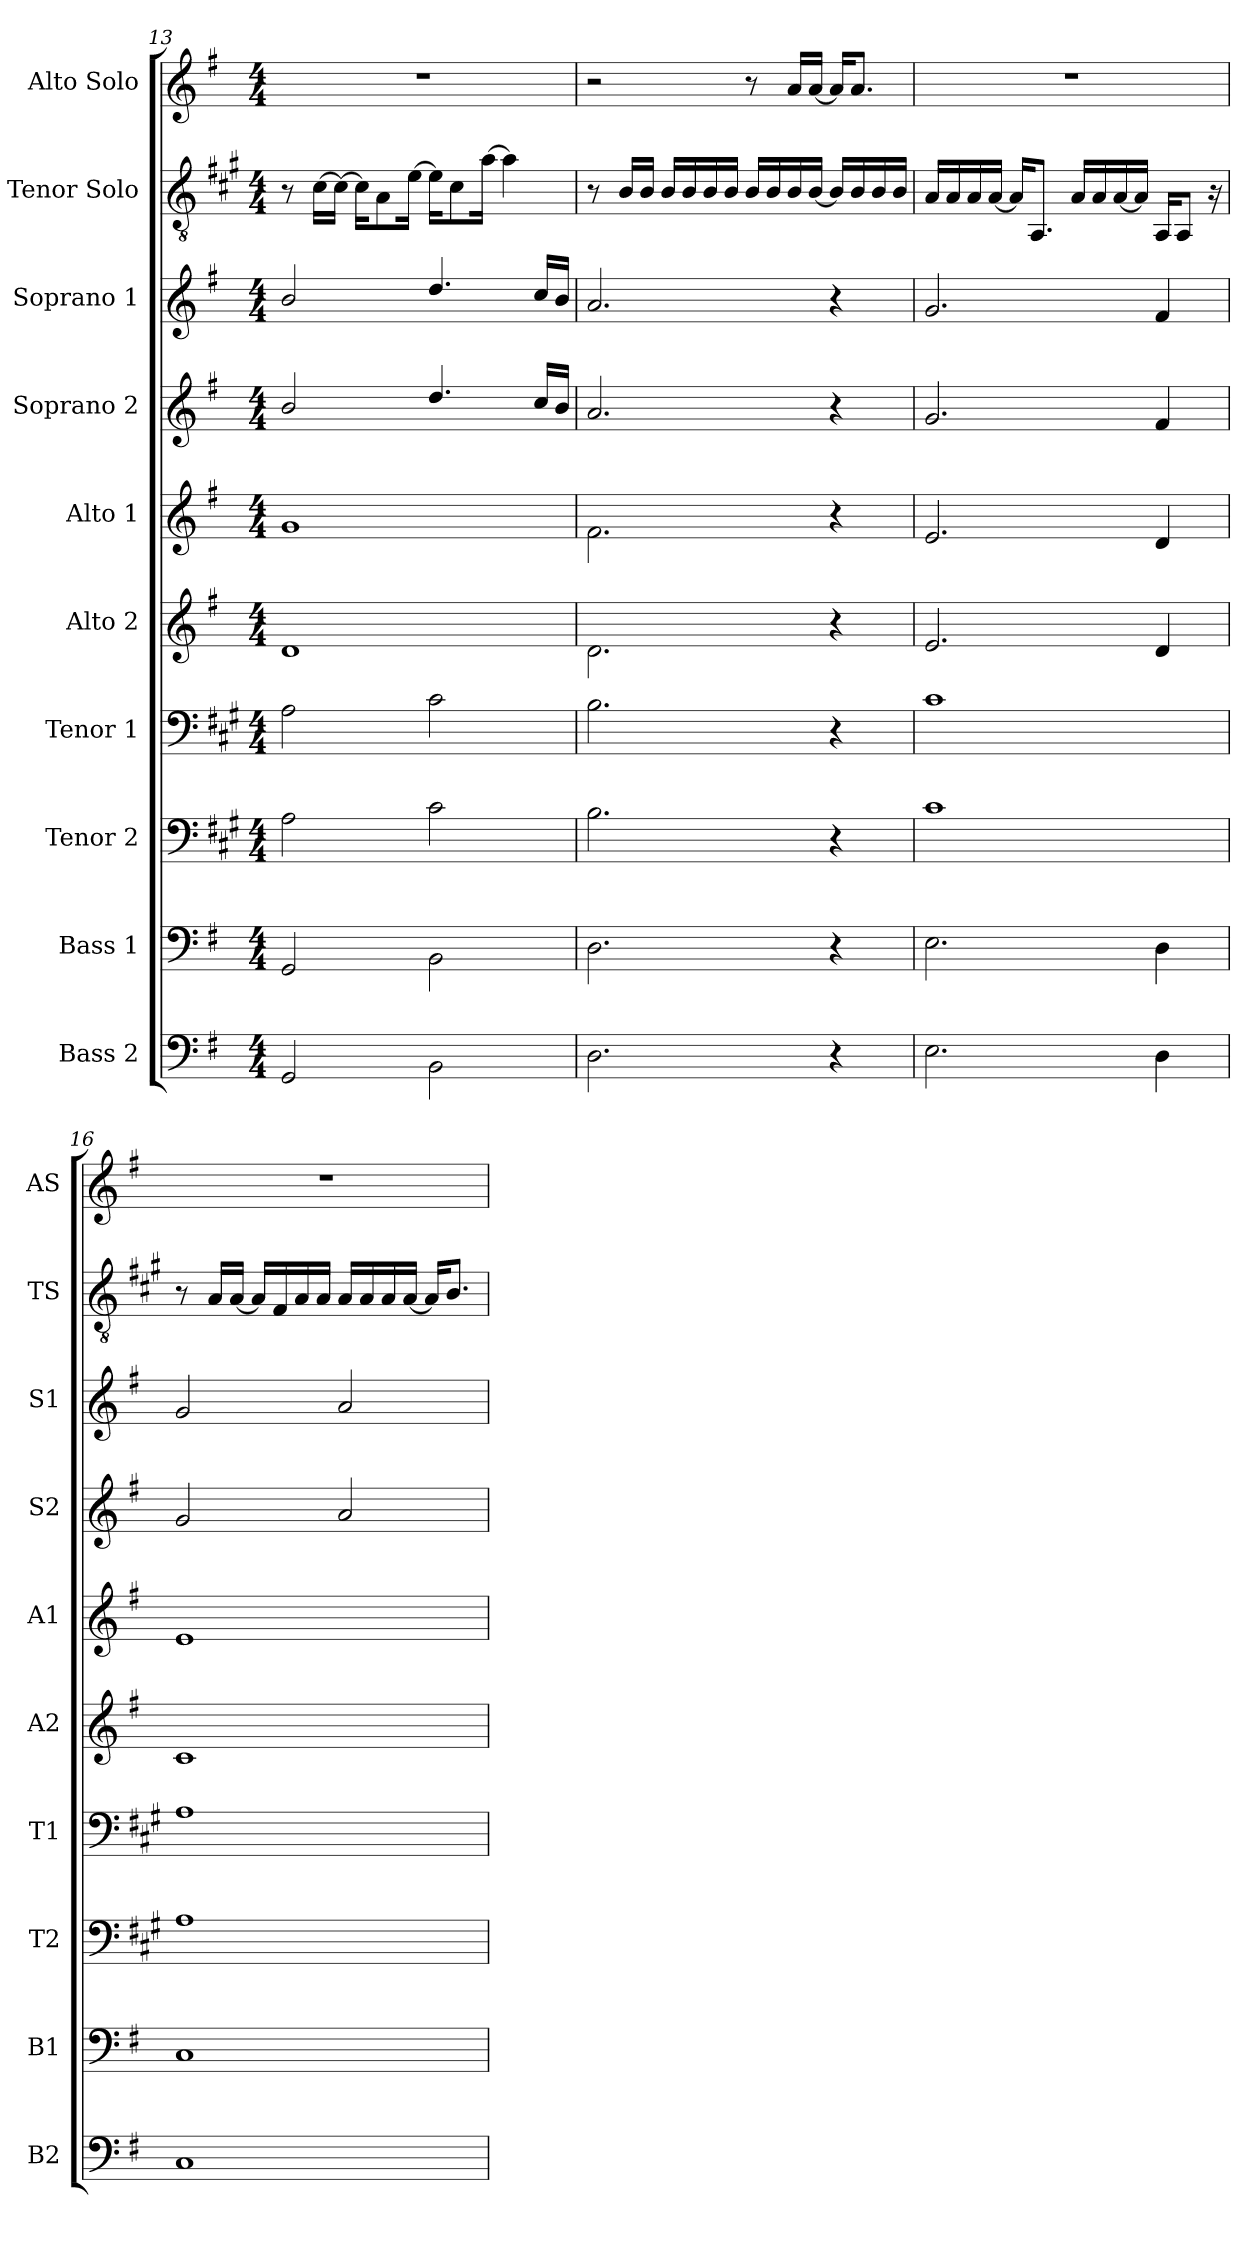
**kern	**kern	**kern	**kern	**kern	**kern	**kern	**kern	**kern	**kern
*part10	*part9	*part8	*part7	*part6	*part5	*part4	*part3	*part2	*part1
*staff10	*staff9	*staff8	*staff7	*staff6	*staff5	*staff4	*staff3	*staff2	*staff1
*I"Bass 2	*I"Bass 1	*I"Tenor 2	*I"Tenor 1	*I"Alto 2	*I"Alto 1	*I"Soprano 2	*I"Soprano 1	*I"Tenor Solo	*I"Alto Solo
*I'B2	*I'B1	*I'T2	*I'T1	*I'A2	*I'A1	*I'S2	*I'S1	*I'TS	*I'AS
!!LO:PB:g=z
*clefF4	*clefF4	*clefF4	*clefF4	*clefG2	*clefG2	*clefG2	*clefG2	*clefGv2	*clefG2
*	*	*ITrd1c2	*ITrd1c2	*	*	*	*	*ITrd1c2	*
*k[f#]	*k[f#]	*k[f#]	*k[f#]	*k[f#]	*k[f#]	*k[f#]	*k[f#]	*k[f#]	*k[f#]
*M4/4	*M4/4	*M4/4	*M4/4	*M4/4	*M4/4	*M4/4	*M4/4	*M4/4	*M4/4
=13	=13	=13	=13	=13	=13	=13	=13	=13	=13
2GG/	2GG/	2G\	2G\	1d	1g	2b/	2b/	8r	1r
.	.	.	.	.	.	.	.	[16B\LL	.
.	.	.	.	.	.	.	.	16B\JJ_	.
.	.	.	.	.	.	.	.	16B\KL]	.
.	.	.	.	.	.	.	.	8G\	.
.	.	.	.	.	.	.	.	[16d\Jk	.
2BB\	2BB\	2B\	2B\	.	.	4.dd/	4.dd/	16d\KL]	.
.	.	.	.	.	.	.	.	8B\	.
.	.	.	.	.	.	.	.	[16g\Jk	.
.	.	.	.	.	.	.	.	4g\]	.
.	.	.	.	.	.	16cc/LL	16cc/LL	.	.
.	.	.	.	.	.	16b/JJ	16b/JJ	.	.
=14	=14	=14	=14	=14	=14	=14	=14	=14	=14
2.D\	2.D\	2.A\	2.A\	2.d\	2.f#\	2.a/	2.a/	8r	2r
.	.	.	.	.	.	.	.	16A/LL	.
.	.	.	.	.	.	.	.	16A/JJ	.
.	.	.	.	.	.	.	.	16A/LL	.
.	.	.	.	.	.	.	.	16A/	.
.	.	.	.	.	.	.	.	16A/	.
.	.	.	.	.	.	.	.	16A/JJ	.
.	.	.	.	.	.	.	.	16A/LL	8r
.	.	.	.	.	.	.	.	16A/	.
.	.	.	.	.	.	.	.	16A/	16a/LL
.	.	.	.	.	.	.	.	[16A/JJ	[16a/JJ
4r	4r	4r	4r	4r	4r	4r	4r	16A/LL]	16a/KL]
.	.	.	.	.	.	.	.	16A/	8.a/J
.	.	.	.	.	.	.	.	16A/	.
.	.	.	.	.	.	.	.	16A/JJ	.
!!LO:PB:g=z
=15	=15	=15	=15	=15	=15	=15	=15	=15	=15
2.E\	2.E\	1B	1B	2.e/	2.e/	2.g/	2.g/	16G/LL	1r
.	.	.	.	.	.	.	.	16G/	.
.	.	.	.	.	.	.	.	16G/	.
.	.	.	.	.	.	.	.	[16G/JJ	.
.	.	.	.	.	.	.	.	16G/KL]	.
.	.	.	.	.	.	.	.	8.GG/J	.
.	.	.	.	.	.	.	.	16G/LL	.
.	.	.	.	.	.	.	.	16G/	.
.	.	.	.	.	.	.	.	[16G/	.
.	.	.	.	.	.	.	.	16G/JJ]	.
4D\	4D\	.	.	4d/	4d/	4f#/	4f#/	16GG/KL	.
.	.	.	.	.	.	.	.	8GG/J	.
.	.	.	.	.	.	.	.	16r	.
=16	=16	=16	=16	=16	=16	=16	=16	=16	=16
1C	1C	1G	1G	1c	1e	2g/	2g/	8r	1r
.	.	.	.	.	.	.	.	16G/LL	.
.	.	.	.	.	.	.	.	[16G/JJ	.
.	.	.	.	.	.	.	.	16G/LL]	.
.	.	.	.	.	.	.	.	16E/	.
.	.	.	.	.	.	.	.	16G/	.
.	.	.	.	.	.	.	.	16G/JJ	.
.	.	.	.	.	.	2a/	2a/	16G/LL	.
.	.	.	.	.	.	.	.	16G/	.
.	.	.	.	.	.	.	.	16G/	.
.	.	.	.	.	.	.	.	[16G/JJ	.
.	.	.	.	.	.	.	.	16G/KL]	.
.	.	.	.	.	.	.	.	8.A/J	.
=	=	=	=	=	=	=	=	=	=
*-	*-	*-	*-	*-	*-	*-	*-	*-	*-
